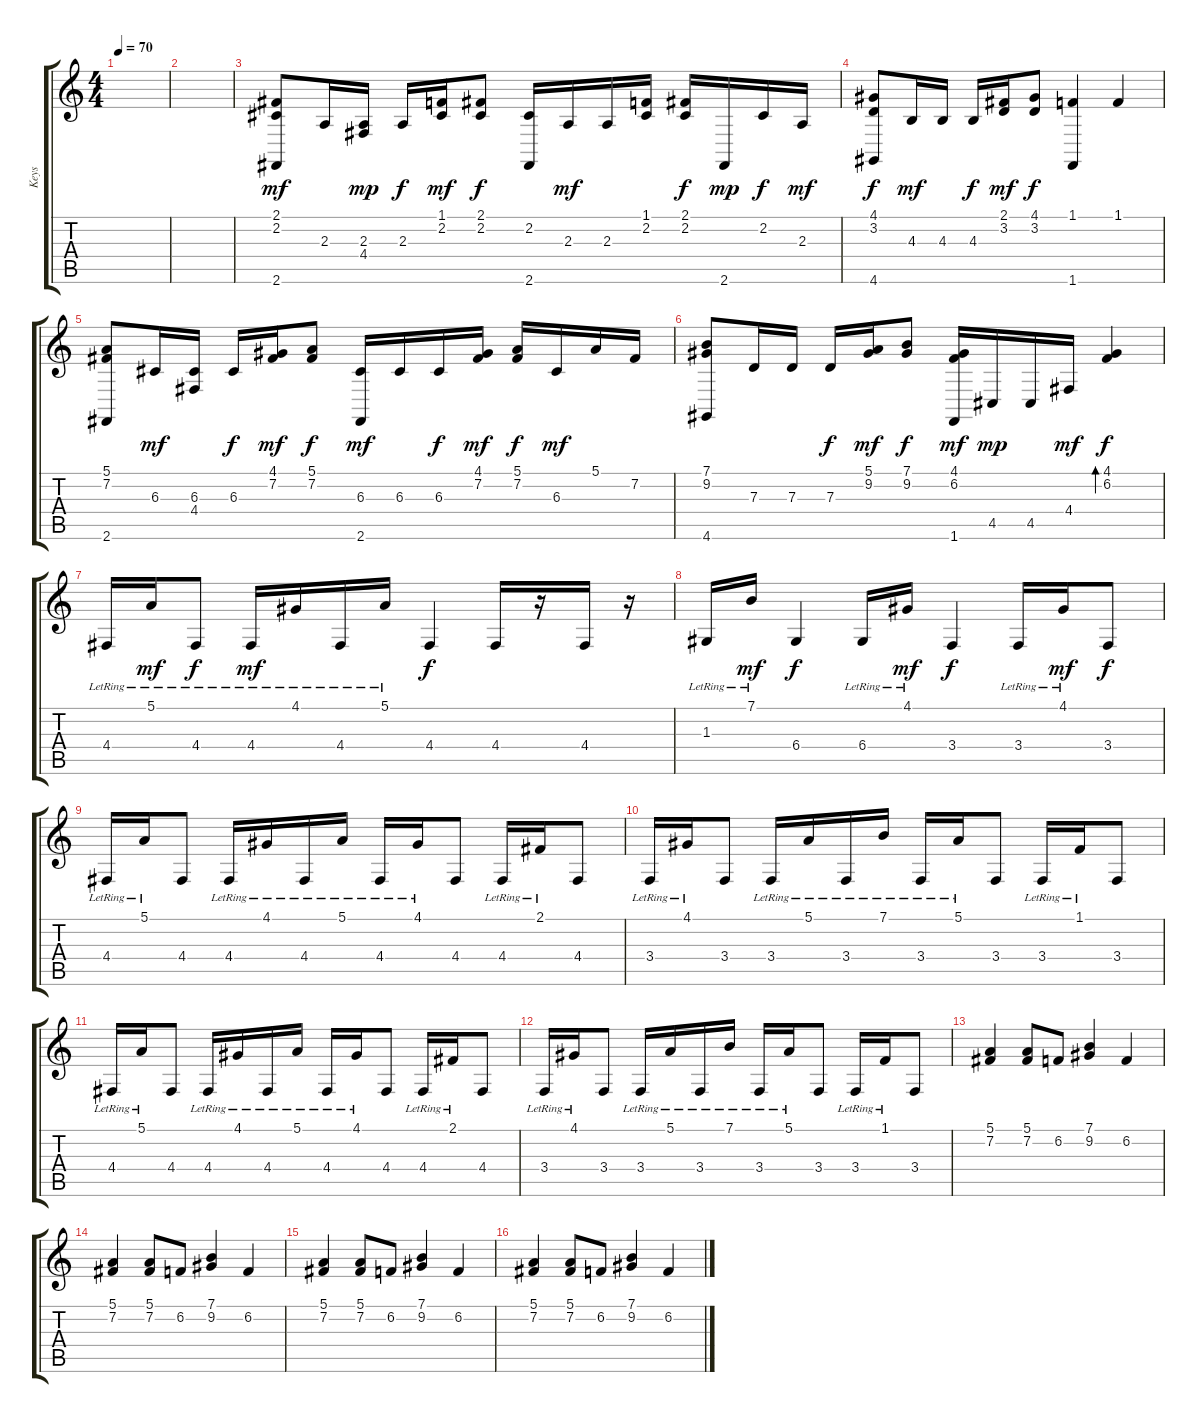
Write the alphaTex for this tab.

\track ("Keys" "Keys") {instrument fx5brightness}
\staff {score tabs}
\tuning (E4 B3 G3 D3 A2 E2) {hide}
\ts (4 4)
\tempo 70
\clef g2
\ks c
|
|
(2.1 2.2 2.6).8{dy mf} 2.3.16 (2.3 4.4).16{dy mp} 2.3.16{dy f} (1.1 2.2).16{dy mf} (2.1 2.2).8{dy f} (2.2 2.6).16 2.3.16{dy mf} 2.3.16 (1.1 2.2).16 (2.1 2.2).16{dy f} 2.6.16{dy mp} 2.2.16{dy f} 2.3.16{dy mf} |
(4.1 3.2 4.6).8{dy f} 4.3.16{dy mf} 4.3.16 4.3.16{dy f} (2.1 3.2).16{dy mf} (4.1 3.2).8{dy f} (1.1 1.6).4 1.1.4 |
(5.1 7.2 2.6).8 6.3.16{dy mf} (6.3 4.4).16 6.3.16{dy f} (4.1 7.2).16{dy mf} (5.1 7.2).8{dy f} (6.3 2.6).16{dy mf} 6.3.16 6.3.16{dy f} (4.1 7.2).16{dy mf} (5.1 7.2).16{dy f} 6.3.16{dy mf} 5.1.16 7.2.16 |
(7.1 9.2 4.6).8 7.3.16 7.3.16 7.3.16{dy f} (5.1 9.2).16{dy mf} (7.1 9.2).8{dy f} (4.1 6.2 1.6).16{dy mf} 4.5.16{dy mp} 4.5.16 4.4.16{dy mf} (4.1 6.2).4{bd 60 dy f} |
4.4{lr}.16 5.1{lr}.16{dy mf} 4.4{lr}.8{dy f} 4.4{lr}.16{dy mf} 4.1{lr}.16 4.4{lr}.16 5.1{lr}.16 4.4.4{dy f} 4.4.16 r.16 4.4.16 r.16 |
1.3{lr}.16 7.1{lr}.16{dy mf} 6.4.4{dy f} 6.4{lr}.16 4.1{lr}.16{dy mf} 3.4.4{dy f} 3.4{lr}.16 4.1{lr}.16{dy mf} 3.4.8{dy f} |
4.4{lr}.16 5.1{lr}.16 4.4.8 4.4{lr}.16 4.1{lr}.16 4.4{lr}.16 5.1{lr}.16 4.4{lr}.16 4.1{lr}.16 4.4.8 4.4{lr}.16 2.1{lr}.16 4.4.8 |
3.4{lr}.16 4.1{lr}.16 3.4.8 3.4{lr}.16 5.1{lr}.16 3.4{lr}.16 7.1{lr}.16 3.4{lr}.16 5.1{lr}.16 3.4.8 3.4{lr}.16 1.1{lr}.16 3.4.8 |
4.4{lr}.16 5.1{lr}.16 4.4.8 4.4{lr}.16 4.1{lr}.16 4.4{lr}.16 5.1{lr}.16 4.4{lr}.16 4.1{lr}.16 4.4.8 4.4{lr}.16 2.1{lr}.16 4.4.8 |
3.4{lr}.16 4.1{lr}.16 3.4.8 3.4{lr}.16 5.1{lr}.16 3.4{lr}.16 7.1{lr}.16 3.4{lr}.16 5.1{lr}.16 3.4.8 3.4{lr}.16 1.1{lr}.16 3.4.8 |
(5.1 7.2).4 (5.1 7.2).8 6.2.8 (7.1 9.2).4 6.2.4 |
(5.1 7.2).4 (5.1 7.2).8 6.2.8 (7.1 9.2).4 6.2.4 |
(5.1 7.2).4 (5.1 7.2).8 6.2.8 (7.1 9.2).4 6.2.4 |
(5.1 7.2).4 (5.1 7.2).8 6.2.8 (7.1 9.2).4 6.2.4
